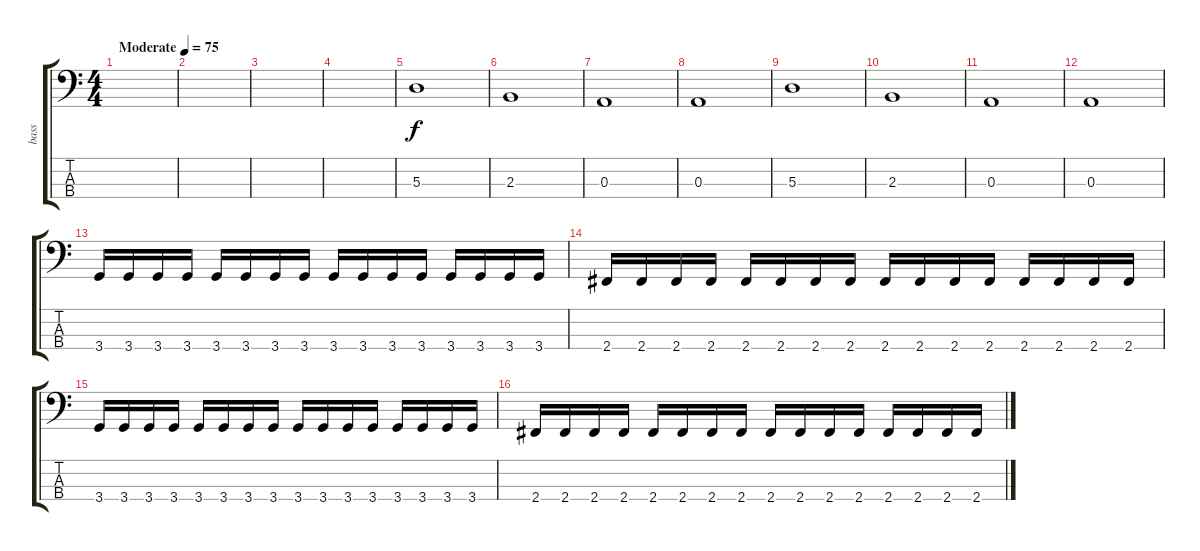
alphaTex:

\track ("bass" "bass") {instrument electricbassfinger}
\staff {score tabs}
\tuning (G2 D2 A1 E1) {hide}
\ts (4 4)
\tempo (75 "Moderate")
\clef f4
\ks c
|
|
|
|
5.3.1 |
2.3.1 |
0.3.1 |
0.3.1 |
5.3.1 |
2.3.1 |
0.3.1 |
0.3.1 |
3.4.16 3.4.16 3.4.16 3.4.16 3.4.16 3.4.16 3.4.16 3.4.16 3.4.16 3.4.16 3.4.16 3.4.16 3.4.16 3.4.16 3.4.16 3.4.16 |
2.4.16 2.4.16 2.4.16 2.4.16 2.4.16 2.4.16 2.4.16 2.4.16 2.4.16 2.4.16 2.4.16 2.4.16 2.4.16 2.4.16 2.4.16 2.4.16 |
3.4.16 3.4.16 3.4.16 3.4.16 3.4.16 3.4.16 3.4.16 3.4.16 3.4.16 3.4.16 3.4.16 3.4.16 3.4.16 3.4.16 3.4.16 3.4.16 |
2.4.16 2.4.16 2.4.16 2.4.16 2.4.16 2.4.16 2.4.16 2.4.16 2.4.16 2.4.16 2.4.16 2.4.16 2.4.16 2.4.16 2.4.16 2.4.16
